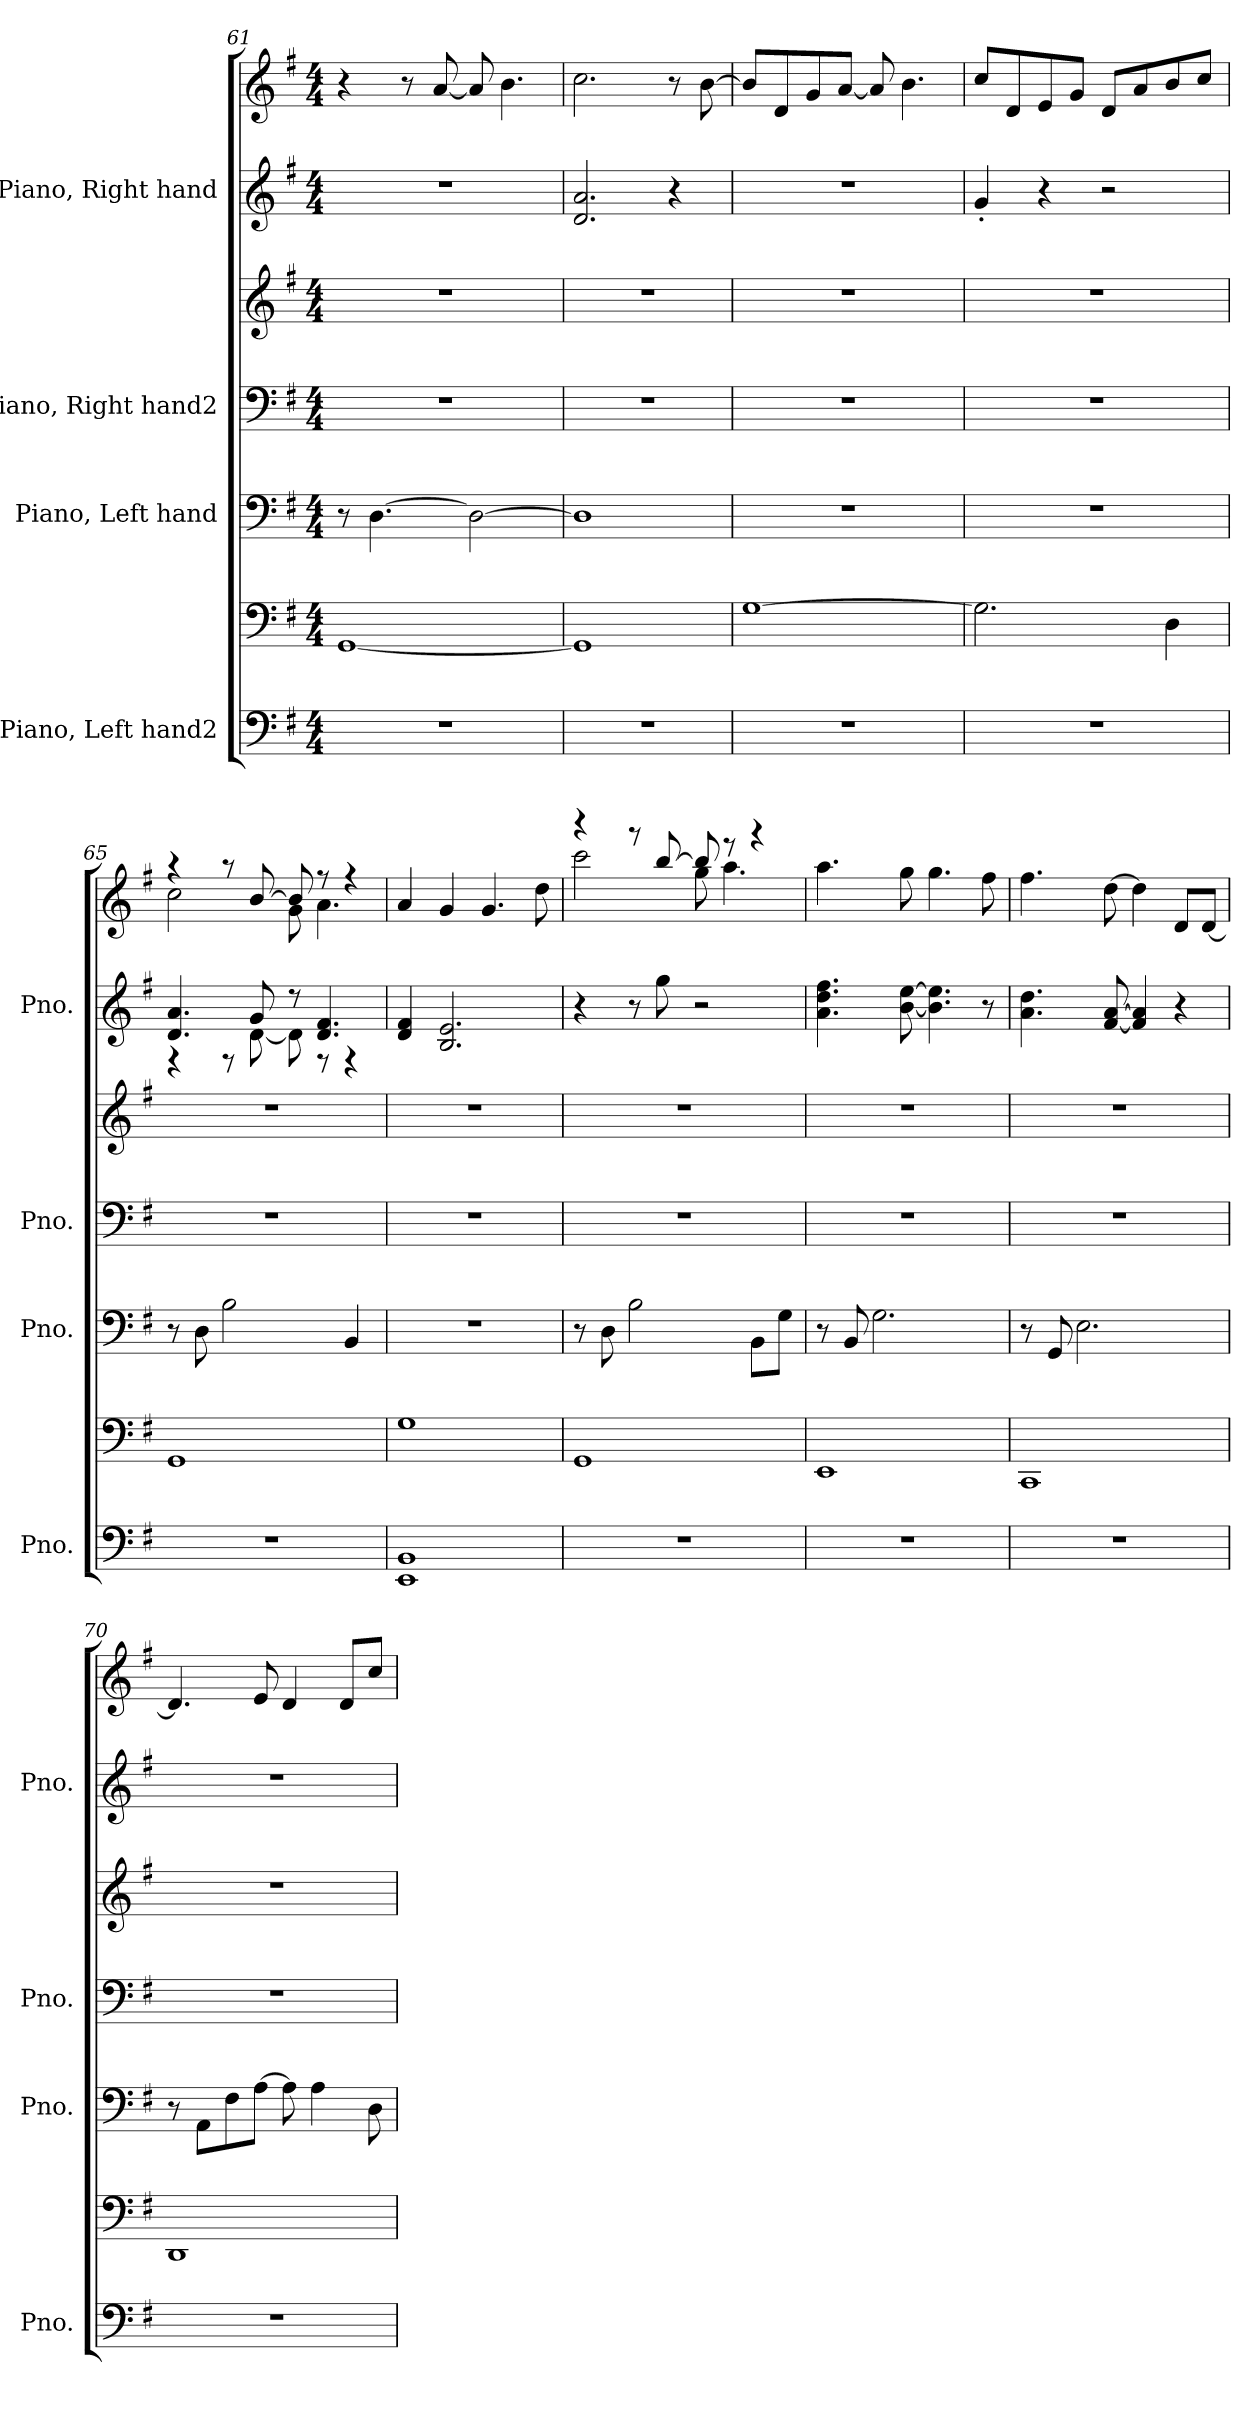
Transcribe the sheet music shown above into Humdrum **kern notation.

**kern	**kern	**kern	**kern	**kern	**kern	**kern
*part4	*part4	*part3	*part2	*part2	*part1	*part1
*staff7	*staff6	*staff5	*staff4	*staff3	*staff2	*staff1
*I"Piano, Left hand2	*	*I"Piano, Left hand	*I"Piano, Right hand2	*	*I"Piano, Right hand	*
*I'Pno.	*	*I'Pno.	*I'Pno.	*	*I'Pno.	*
*clefF4	*clefF4	*clefF4	*clefF4	*clefG2	*clefG2	*clefG2
*k[f#]	*k[f#]	*k[f#]	*k[f#]	*k[f#]	*k[f#]	*k[f#]
*M4/4	*M4/4	*M4/4	*M4/4	*M4/4	*M4/4	*M4/4
=61	=61	=61	=61	=61	=61	=61
1r	[1GG	8r	1r	1r	1r	4r
.	.	[4.D\	.	.	.	.
.	.	.	.	.	.	8r
.	.	.	.	.	.	[8a/
.	.	2D\_	.	.	.	8a/]
.	.	.	.	.	.	4.b\
=62	=62	=62	=62	=62	=62	=62
1r	1GG]	1D]	1r	1r	2.d/ 2.a/	2.cc\
.	.	.	.	.	4r	8r
.	.	.	.	.	.	[8b\
=63	=63	=63	=63	=63	=63	=63
1r	[1G	1r	1r	1r	1r	8b/L]
.	.	.	.	.	.	8d/
.	.	.	.	.	.	8g/
.	.	.	.	.	.	[8a/J
.	.	.	.	.	.	8a/]
.	.	.	.	.	.	4.b\
!!LO:PB:g=z
=64	=64	=64	=64	=64	=64	=64
1r	2.G\]	1r	1r	1r	4g'/	8cc/L
.	.	.	.	.	.	8d/
.	.	.	.	.	4r	8e/
.	.	.	.	.	.	8g/J
.	.	.	.	.	2r	8d/L
.	.	.	.	.	.	8a/
.	4D\	.	.	.	.	8b/
.	.	.	.	.	.	8cc/J
=65	=65	=65	=65	=65	=65	=65
*	*	*	*	*	*^	*^
1r	1GG	8r	1r	1r	4.d/ 4.a/	4r	4r	2cc\
.	.	8D\	.	.	.	.	.	.
.	.	2B\	.	.	.	8r	8r	.
.	.	.	.	.	8g/	[8d\	[8b/	.
.	.	.	.	.	8r	8d\]	8b/]	8g\
.	.	.	.	.	4.d/ 4.f#/	8r	8r	4.a\
.	.	4BB/	.	.	.	4r	4r	.
*	*	*	*	*	*v	*v	*	*
*	*	*	*	*	*	*v	*v
=66	=66	=66	=66	=66	=66	=66
1EE 1BB	1G	1r	1r	1r	4d/ 4f#/	4a/
.	.	.	.	.	2.B/ 2.e/	4g/
.	.	.	.	.	.	4.g/
.	.	.	.	.	.	8dd\
=67	=67	=67	=67	=67	=67	=67
*	*	*	*	*	*	*^
1r	1GG	8r	1r	1r	4r	4r	2ccc\
.	.	8D\	.	.	.	.	.
.	.	2B\	.	.	8r	8r	.
.	.	.	.	.	8gg\	[8bb/	.
.	.	.	.	.	2r	8bb/]	8gg\
.	.	.	.	.	.	8r	4.aa\
.	.	8BB\L	.	.	.	4r	.
.	.	8G\J	.	.	.	.	.
*	*	*	*	*	*	*v	*v
=68	=68	=68	=68	=68	=68	=68
1r	1EE	8r	1r	1r	4.a\ 4.dd\ 4.ff#\	4.aa\
.	.	8BB/	.	.	.	.
.	.	2.G\	.	.	.	.
.	.	.	.	.	[8b\ [8ee\	8gg\
.	.	.	.	.	4.b\] 4.ee\]	4.gg\
.	.	.	.	.	8r	8ff#\
!!LO:PB:g=z
=69	=69	=69	=69	=69	=69	=69
1r	1CC	8r	1r	1r	4.a\ 4.dd\	4.ff#\
.	.	8GG/	.	.	.	.
.	.	2.E\	.	.	.	.
.	.	.	.	.	[8f#/ [8a/	[8dd\
.	.	.	.	.	4f#/] 4a/]	4dd\]
.	.	.	.	.	4r	8d/L
.	.	.	.	.	.	[8d/J
=70	=70	=70	=70	=70	=70	=70
1r	1DD	8r	1r	1r	1r	4.d/]
.	.	8AA\L	.	.	.	.
.	.	8F#\	.	.	.	.
.	.	[8A\J	.	.	.	8e/
.	.	8A\]	.	.	.	4d/
.	.	4A\	.	.	.	.
.	.	.	.	.	.	8d/L
.	.	8D\	.	.	.	8cc/J
=	=	=	=	=	=	=
*-	*-	*-	*-	*-	*-	*-
